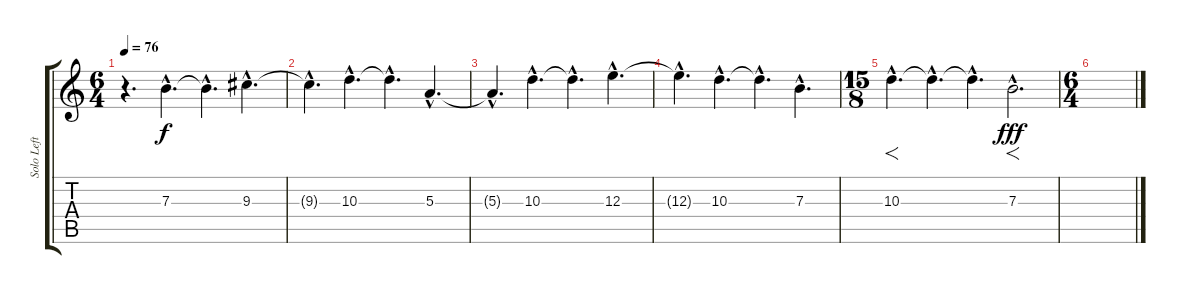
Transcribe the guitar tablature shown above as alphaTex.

\track ("Solo Left" "Solo Left") {instrument overdrivenguitar}
\staff {score tabs}
\tuning (Db4 Ab3 E3 B2 Gb2 B1) {hide}
\ts (6 4)
\tempo 76
\clef g2
\ks c
r.4{d dy f instrument stringensemble1} 7.3{hac}.4{d} 7.3{hac t}.4{d} 9.3{hac}.4{d} |
9.3{hac t}.4{d} 10.3{hac}.4{d} 10.3{hac t}.4{d} 5.3{hac}.4{d} |
5.3{hac t}.4{d} 10.3{hac}.4{d} 10.3{hac t}.4{d} 12.3{hac}.4{d} |
12.3{hac t}.4{d} 10.3{hac}.4{d} 10.3{hac t}.4{d} 7.3{hac}.4{d} |
\ts (15 8)
10.3{hac}.4{f d} 10.3{hac t}.4{d} 10.3{hac t}.4{d} 7.3{hac}.2{f d dy fff} |
\ts (6 4)
